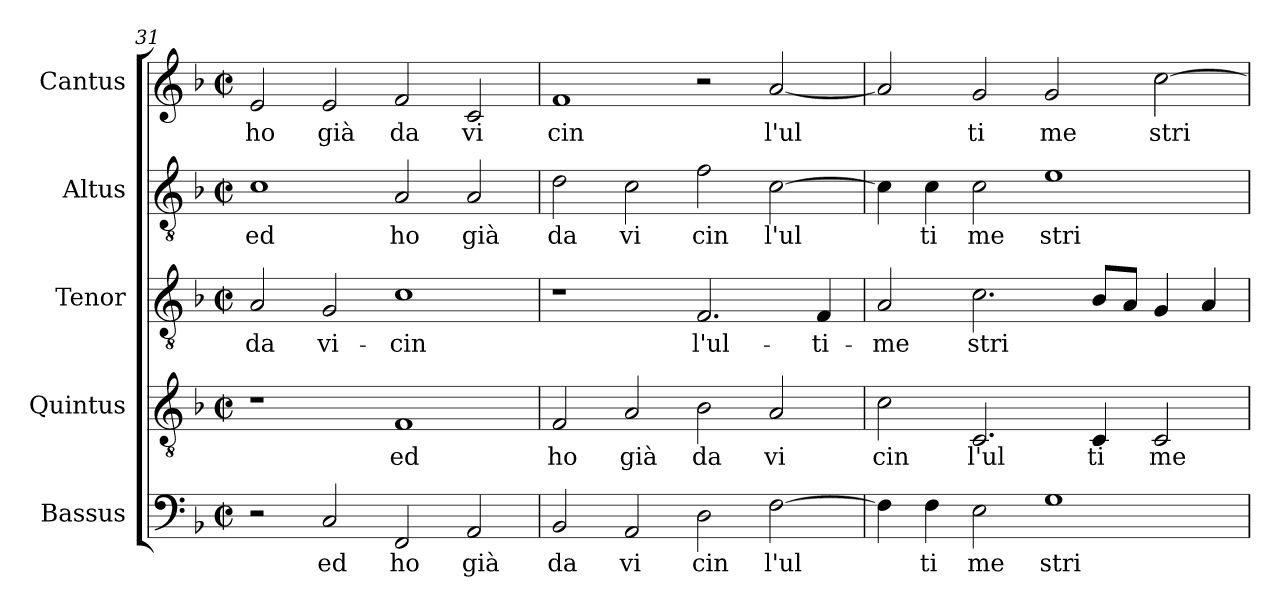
**kern	**text	**kern	**text	**kern	**text	**kern	**text	**kern	**text
*part5	*part5	*part4	*part4	*part3	*part3	*part2	*part2	*part1	*part1
*staff5	*staff5	*staff4	*staff4	*staff3	*staff3	*staff2	*staff2	*staff1	*staff1
*I"Bassus	*	*I"Quintus	*	*I"Tenor	*	*I"Altus	*	*I"Cantus	*
*clefF4	*	*clefGv2	*	*clefGv2	*	*clefGv2	*	*clefG2	*
*k[b-]	*	*k[b-]	*	*k[b-]	*	*k[b-]	*	*k[b-]	*
*F:	*	*F:	*	*F:	*	*F:	*	*F:	*
*M2/2	*	*M2/2	*	*M2/2	*	*M2/2	*	*M2/2	*
*met(c|)	*	*met(c|)	*	*met(c|)	*	*met(c|)	*	*met(c|)	*
=31	=31	=31	=31	=31	=31	=31	=31	=31	=31
!	!	!	!	!	!LO:LY:b:cj	!	!LO:LY:b:cj	!	!LO:LY:b:cj
2r	.	1r	.	2A/	da	1c	ed	2e/	ho
!	!LO:LY:b:cj	!	!	!	!LO:LY:b:cj	!	!	!	!LO:LY:b:cj
2C/	ed	.	.	2G/	vi-	.	.	2e/	già
!	!LO:LY:b:cj	!	!LO:LY:b:cj	!	!LO:LY:b:cj	!	!LO:LY:b:cj	!	!LO:LY:b:cj
2FF/	ho	1F	ed	1c	-cin	2A/	ho	2f/	da
!	!LO:LY:b:cj	!	!	!	!	!	!LO:LY:b:cj	!	!LO:LY:b:cj
2AA/	già	.	.	.	.	2A/	già	2c/	vi
=32	=32	=32	=32	=32	=32	=32	=32	=32	=32
!	!LO:LY:b:cj	!	!LO:LY:b:cj	!	!	!	!LO:LY:b:cj	!	!LO:LY:b:cj
2BB-/	da	2F/	ho	1r	.	2d\	da	1f	cin
!	!LO:LY:b:cj	!	!LO:LY:b:cj	!	!	!	!LO:LY:b:cj	!	!
2AA/	vi	2A/	già	.	.	2c\	vi	.	.
!	!LO:LY:b:cj	!	!LO:LY:b:cj	!	!LO:LY:b:cj	!	!LO:LY:b:cj	!	!
2D\	cin	2B-\	da	2.F/	l'ul-	2f\	cin	2r	.
!	!LO:LY:b:cj	!	!LO:LY:b:cj	!	!	!	!LO:LY:b:cj	!	!LO:LY:b:cj
[>2F\	l'ul	2A/	vi	.	.	[>2c\	l'ul	[<2a/	l'ul
!	!	!	!	!	!LO:LY:b:cj	!	!	!	!
.	.	.	.	4F/	-ti-	.	.	.	.
=33	=33	=33	=33	=33	=33	=33	=33	=33	=33
!	!LO:LY:b:cj	!	!LO:LY:b:cj	!	!LO:LY:b:cj	!	!LO:LY:b:cj	!	!LO:LY:b:cj
4F\]	.	2c\	cin	2A/	-me	4c\]	.	2a/]	.
!	!LO:LY:b:cj	!	!	!	!	!	!LO:LY:b:cj	!	!
4F\	ti	.	.	.	.	4c\	ti	.	.
!	!LO:LY:b:cj	!	!LO:LY:b:cj	!	!LO:LY:b:cj	!	!LO:LY:b:cj	!	!LO:LY:b:cj
2E\	me	2.C/	l'ul	2.c\	stri-	2c\	me	2g/	ti
!	!LO:LY:b:cj	!	!	!	!	!	!LO:LY:b:cj	!	!LO:LY:b:cj
1G	stri	.	.	.	.	1e	stri	2g/	me
!	!	!	!LO:LY:b:cj	!	!LO:LY:b:cj	!	!	!	!
.	.	4C/	ti	8B-/L	--	.	.	.	.
!	!	!	!	!	!LO:LY:b:cj	!	!	!	!
.	.	.	.	8A/J	--	.	.	.	.
!	!	!	!LO:LY:b:cj	!	!LO:LY:b:cj	!	!	!	!LO:LY:b:cj
.	.	2C/	me	4G/	--	.	.	[>2cc\	stri
!	!	!	!	!	!LO:LY:b:cj	!	!	!	!
.	.	.	.	4A/	--	.	.	.	.
=	=	=	=	=	=	=	=	=	=
*-	*-	*-	*-	*-	*-	*-	*-	*-	*-
